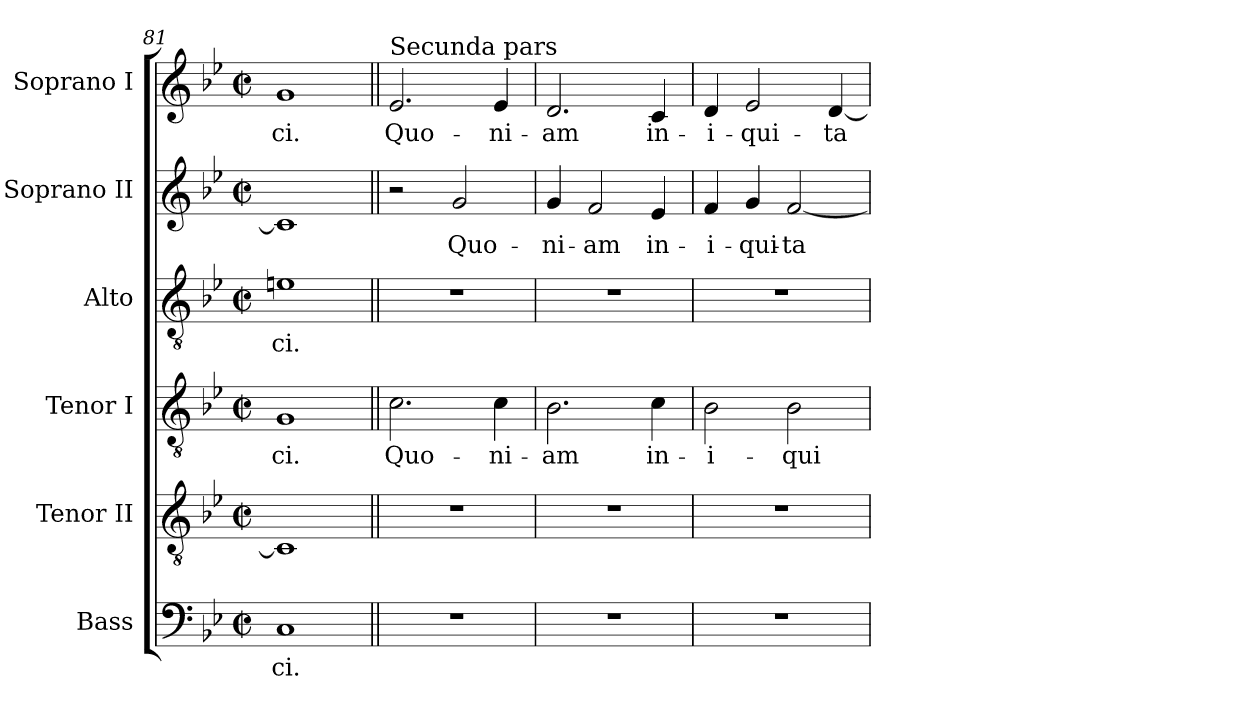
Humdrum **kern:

**kern	**text	**kern	**kern	**text	**kern	**text	**kern	**text	**kern	**text
*part6	*part6	*part5	*part4	*part4	*part3	*part3	*part2	*part2	*part1	*part1
*staff6	*staff6	*staff5	*staff4	*staff4	*staff3	*staff3	*staff2	*staff2	*staff1	*staff1
*I"Bass	*	*I"Tenor II	*I"Tenor I	*	*I"Alto	*	*I"Soprano II	*	*I"Soprano I	*
*I'B.	*	*I'T. II	*I'T. I	*	*I'A.	*	*I'S. II	*	*I'S. I	*
*clefF4	*	*clefGv2	*clefGv2	*	*clefGv2	*	*clefG2	*	*clefG2	*
*	*	*ITrd7c12	*ITrd7c12	*	*	*	*	*	*	*
*k[b-e-]	*	*k[b-e-]	*k[b-e-]	*	*k[b-e-]	*	*k[b-e-]	*	*k[b-e-]	*
*g:	*	*g:	*g:	*	*g:	*	*g:	*	*g:	*
*M2/2	*	*M2/2	*M2/2	*	*M2/2	*	*M2/2	*	*M2/2	*
*met(c|)	*	*met(c|)	*met(c|)	*	*met(c|)	*	*met(c|)	*	*met(c|)	*
=81	=81	=81	=81	=81	=81	=81	=81	=81	=81	=81
!	!LO:LY:b:color=#000000	!	!	!	!	!	!	!	!	!
!	!	!	!	!LO:LY:b:color=#000000	!	!	!	!	!	!
!	!	!	!	!	!	!LO:LY:b:color=#000000	!	!	!	!
!	!	!	!	!	!	!	!	!	!	!LO:LY:b:color=#000000
1Ci	-ci.	1CCi]	1GGi	-ci.	1eni	-ci.	1ci]	.	1gi	-ci.
!!LO:PB:g=z
=82||	=82||	=82||	=82||	=82||	=82||	=82||	=82||	=82||	=82||	=82||
!	!	!	!	!LO:LY:b:color=#000000	!	!	!	!	!	!
!	!	!	!	!	!	!	!	!	!LO:TX:a:t=Secunda pars	!
!	!	!	!	!	!	!	!	!	!	!LO:LY:b:color=#000000
1r	.	1r	2.Ci\	Quo-	1r	.	2r	.	2.e-i/	Quo-
!	!	!	!	!	!	!	!	!LO:LY:b:color=#000000	!	!
.	.	.	.	.	.	.	2gi/	Quo-	.	.
!	!	!	!	!LO:LY:b:color=#000000	!	!	!	!	!	!
!	!	!	!	!	!	!	!	!	!	!LO:LY:b:color=#000000
.	.	.	4Ci\	-ni-	.	.	.	.	4e-i/	-ni-
=83	=83	=83	=83	=83	=83	=83	=83	=83	=83	=83
!	!	!	!	!LO:LY:b:color=#000000	!	!	!	!	!	!
!	!	!	!	!	!	!	!	!LO:LY:b:color=#000000	!	!
!	!	!	!	!	!	!	!	!	!	!LO:LY:b:color=#000000
1r	.	1r	2.BB-i\	-am	1r	.	4gi/	-ni-	2.di/	-am
!	!	!	!	!	!	!	!	!LO:LY:b:color=#000000	!	!
.	.	.	.	.	.	.	2fi/	-am	.	.
!	!	!	!	!LO:LY:b:color=#000000	!	!	!	!	!	!
!	!	!	!	!	!	!	!	!LO:LY:b:color=#000000	!	!
!	!	!	!	!	!	!	!	!	!	!LO:LY:b:color=#000000
.	.	.	4Ci\	in-	.	.	4e-i/	in-	4ci/	in-
=84	=84	=84	=84	=84	=84	=84	=84	=84	=84	=84
!	!	!	!	!LO:LY:b:color=#000000	!	!	!	!	!	!
!	!	!	!	!	!	!	!	!LO:LY:b:color=#000000	!	!
!	!	!	!	!	!	!	!	!	!	!LO:LY:b:color=#000000
1r	.	1r	2BB-i\	-i-	1r	.	4fi/	-i-	4di/	-i-
!	!	!	!	!	!	!	!	!LO:LY:b:color=#000000	!	!
!	!	!	!	!	!	!	!	!	!	!LO:LY:b:color=#000000
.	.	.	.	.	.	.	4gi/	-qui-	2e-i/	-qui-
!	!	!	!	!LO:LY:b:color=#000000	!	!	!	!	!	!
!	!	!	!	!	!	!	!	!LO:LY:b:color=#000000	!	!
.	.	.	2BB-i\	-qui-	.	.	[<2fi/	-ta-	.	.
!	!	!	!	!	!	!	!	!	!	!LO:LY:b:color=#000000
.	.	.	.	.	.	.	.	.	[<4di/	-ta-
=	=	=	=	=	=	=	=	=	=	=
*-	*-	*-	*-	*-	*-	*-	*-	*-	*-	*-
